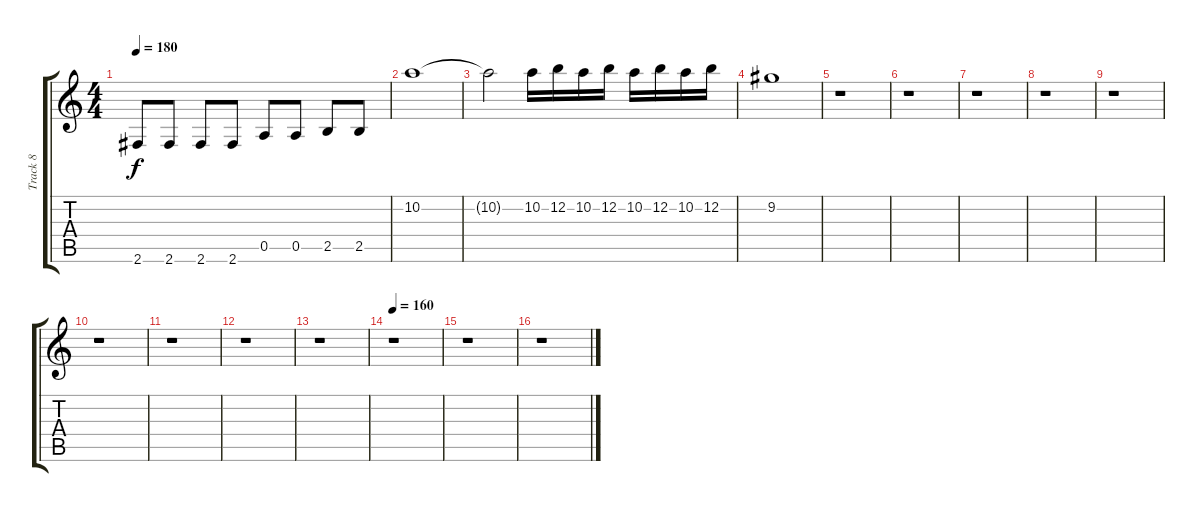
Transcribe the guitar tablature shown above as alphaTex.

\track ("Track 8" "Track 8") {instrument distortionguitar}
\staff {score tabs}
\tuning (E4 B3 G3 D3 A2 E2) {hide}
\ts (4 4)
\tempo 180
\clef g2
\ks c
2.6.8{dy f} 2.6.8 2.6.8 2.6.8 0.5.8 0.5.8 2.5.8 2.5.8 |
10.2.1 |
10.2{t}.2 10.2.16 12.2.16 10.2.16 12.2.16 10.2.16 12.2.16 10.2.16 12.2.16 |
9.2.1 |
r.1 |
r.1 |
r.1 |
r.1 |
r.1 |
r.1 |
r.1 |
r.1 |
r.1 |
\tempo 160
r.1 |
r.1 |
r.1
